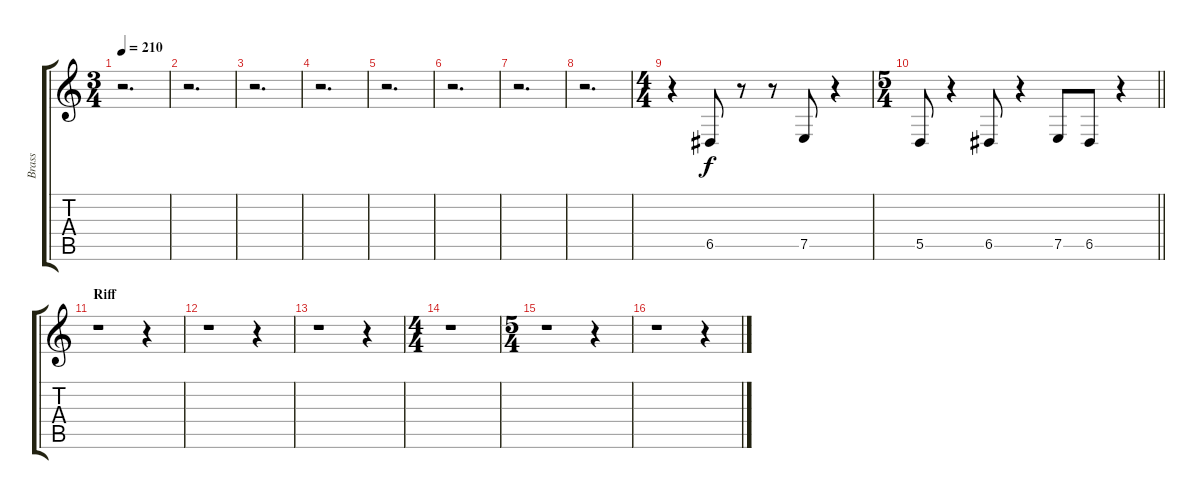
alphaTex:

\track ("Brass" "Brass") {instrument brasssection}
\staff {score tabs}
\tuning (E4 B3 G3 D3 A2 E2) {hide}
\ts (3 4)
\tempo 210
\clef g2
\ks c
r.2{d dy f} |
r.2{d} |
r.2{d} |
r.2{d} |
r.2{d} |
r.2{d} |
r.2{d} |
r.2{d} |
\ts (4 4)
r.4 6.5.8 r.8 r.8 7.5.8 r.4 |
\ts (5 4)
\barLineRight lightlight
5.5.8 r.4 6.5.8 r.4 7.5.8 6.5.8 r.4 |
\section ("" "Riff")
r.1 r.4 |
r.1 r.4 |
r.1 r.4 |
\ts (4 4)
r.1 |
\ts (5 4)
r.1 r.4 |
r.1 r.4
